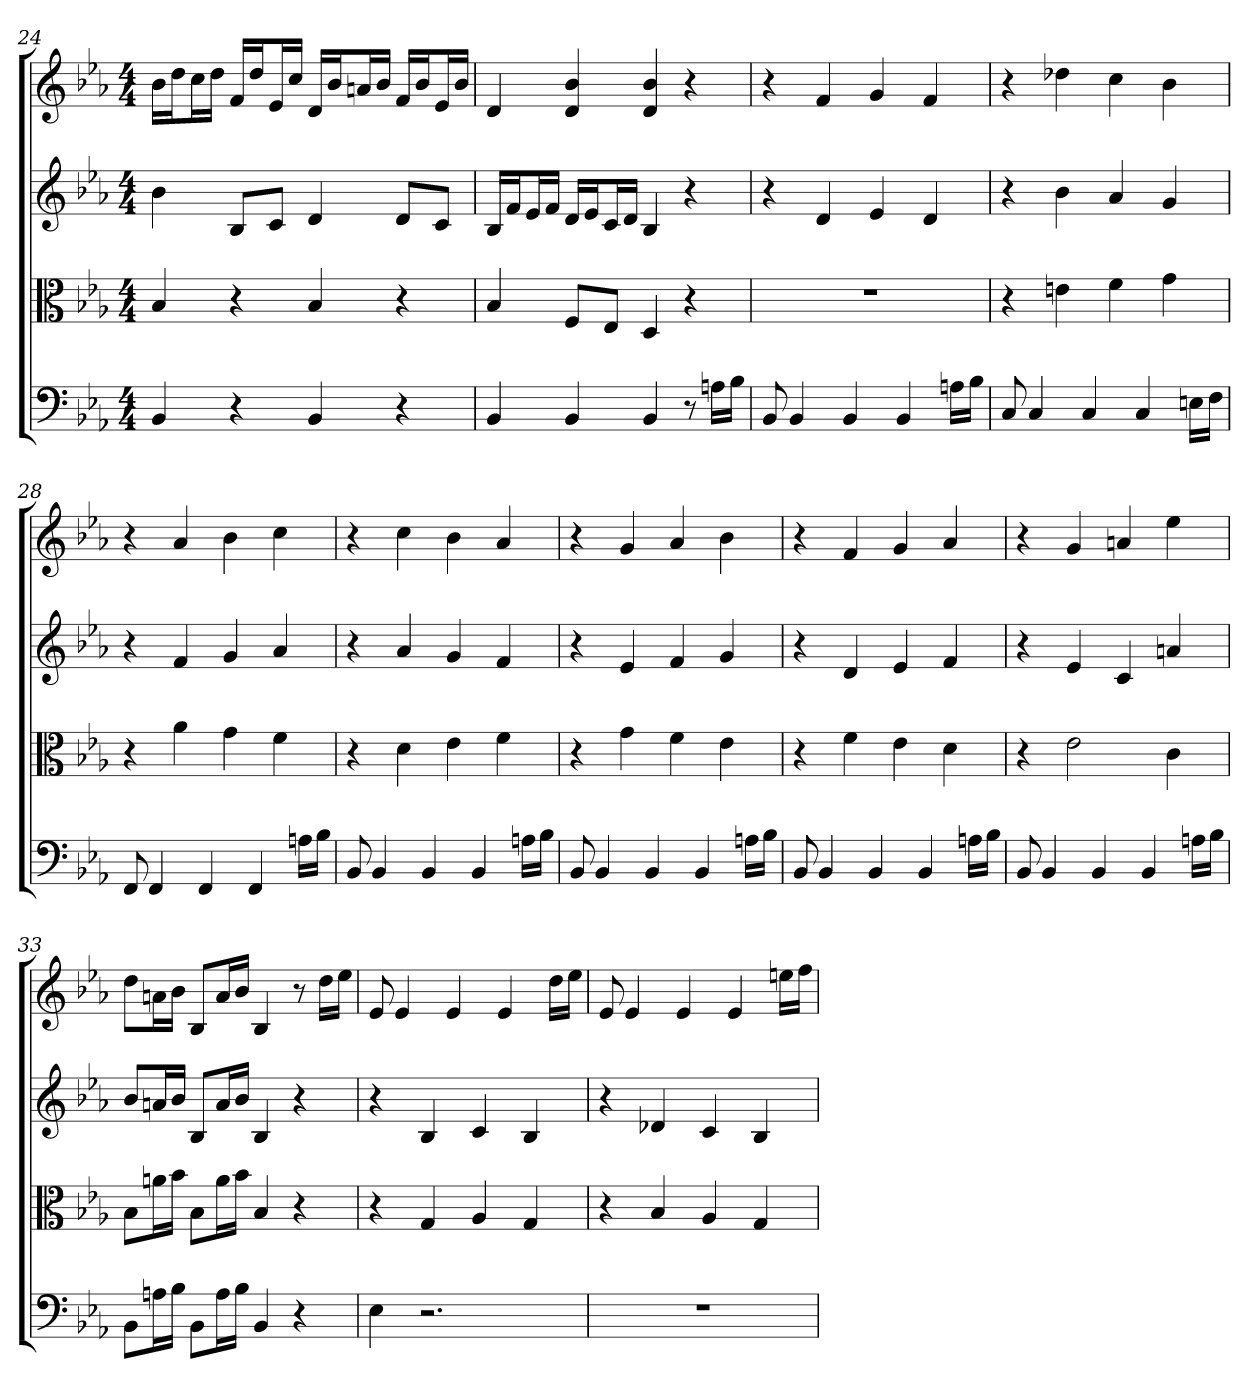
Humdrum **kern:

**kern	**kern	**kern	**kern
*part4	*part3	*part2	*part1
*staff4	*staff3	*staff2	*staff1
*clefF4	*clefC3	*	*
*k[b-e-a-]	*k[b-e-a-]	*k[b-e-a-]	*k[b-e-a-]
*E-:	*E-:	*E-:	*E-:
*M4/4	*M4/4	*M4/4	*M4/4
=24	=24	=24	=24
4BB-	4B-	4b-	16b-LL
.	.	.	16ddJ
.	.	.	16ccL
.	.	.	16ddJJ
4r	4r	8B-L	16fLL
.	.	.	16ddJ
.	.	8cJ	16e-L
.	.	.	16ccJJ
4BB-	4B-	4d	16dLL
.	.	.	16b-J
.	.	.	16anL
.	.	.	16b-JJ
4r	4r	8dL	16fLL
.	.	.	16b-J
.	.	8cJ	16e-L
.	.	.	16b-JJ
=25	=25	=25	=25
4BB-	4B-	16B-LL	4d
.	.	16fJ	.
.	.	16e-L	.
.	.	16fJJ	.
4BB-	8F/L	16dLL	4d 4b-
.	.	16e-J	.
.	8E-/J	16cL	.
.	.	16dJJ	.
4BB-	4D	4B-	4d 4b-
8r	4r	4r	4r
16An\LL	.	.	.
16B-\JJ	.	.	.
=26	=26	=26	=26
8BB-	1r	4r	4r
4BB-	.	.	.
.	.	4d	4f
4BB-	.	.	.
.	.	4e-	4g
4BB-	.	.	.
.	.	4d	4f
16An\LL	.	.	.
16B-\JJ	.	.	.
=27	=27	=27	=27
8C	4r	4r	4r
4C	.	.	.
.	4en	4b-	4dd-X
4C	.	.	.
.	4f	4a-	4cc
4C	.	.	.
.	4g	4g	4b-
16En\LL	.	.	.
16F\JJ	.	.	.
=28	=28	=28	=28
8FF	4r	4r	4r
4FF	.	.	.
.	4a-	4f	4a-
4FF	.	.	.
.	4g	4g	4b-
4FF	.	.	.
.	4f	4a-	4cc
16An\LL	.	.	.
16B-\JJ	.	.	.
=29	=29	=29	=29
8BB-	4r	4r	4r
4BB-	.	.	.
.	4d	4a-	4cc
4BB-	.	.	.
.	4e-	4g	4b-
4BB-	.	.	.
.	4f	4f	4a-
16An\LL	.	.	.
16B-\JJ	.	.	.
=30	=30	=30	=30
8BB-	4r	4r	4r
4BB-	.	.	.
.	4g	4e-	4g
4BB-	.	.	.
.	4f	4f	4a-
4BB-	.	.	.
.	4e-	4g	4b-
16An\LL	.	.	.
16B-\JJ	.	.	.
=31	=31	=31	=31
8BB-	4r	4r	4r
4BB-	.	.	.
.	4f	4d	4f
4BB-	.	.	.
.	4e-	4e-	4g
4BB-	.	.	.
.	4d	4f	4a-
16An\LL	.	.	.
16B-\JJ	.	.	.
=32	=32	=32	=32
8BB-	4r	4r	4r
4BB-	.	.	.
.	2e-	4e-	4g
4BB-	.	.	.
.	.	4c	4an
4BB-	.	.	.
.	4c	4an	4ee-
16An\LL	.	.	.
16B-\JJ	.	.	.
=33	=33	=33	=33
8BB-\L	8B-\L	8b-L	8ddL
16An\L	16an\L	16anL	16anL
16B-\JJ	16b-\JJ	16b-JJ	16b-JJ
8BB-\L	8B-\L	8B-L	8B-L
16A\L	16a\L	16aL	16aL
16B-\JJ	16b-\JJ	16b-JJ	16b-JJ
4BB-	4B-	4B-	4B-
4r	4r	4r	8r
.	.	.	16ddLL
.	.	.	16ee-JJ
=34	=34	=34	=34
4E-	4r	4r	8e-
.	.	.	4e-
2.r	4G	4B-	.
.	.	.	4e-
.	4A-	4c	.
.	.	.	4e-
.	4G	4B-	.
.	.	.	16ddLL
.	.	.	16ee-JJ
=35	=35	=35	=35
1r	4r	4r	8e-
.	.	.	4e-
.	4B-	4d-X	.
.	.	.	4e-
.	4A-	4c	.
.	.	.	4e-
.	4G	4B-	.
.	.	.	16eenLL
.	.	.	16ffJJ
=	=	=	=
*-	*-	*-	*-
